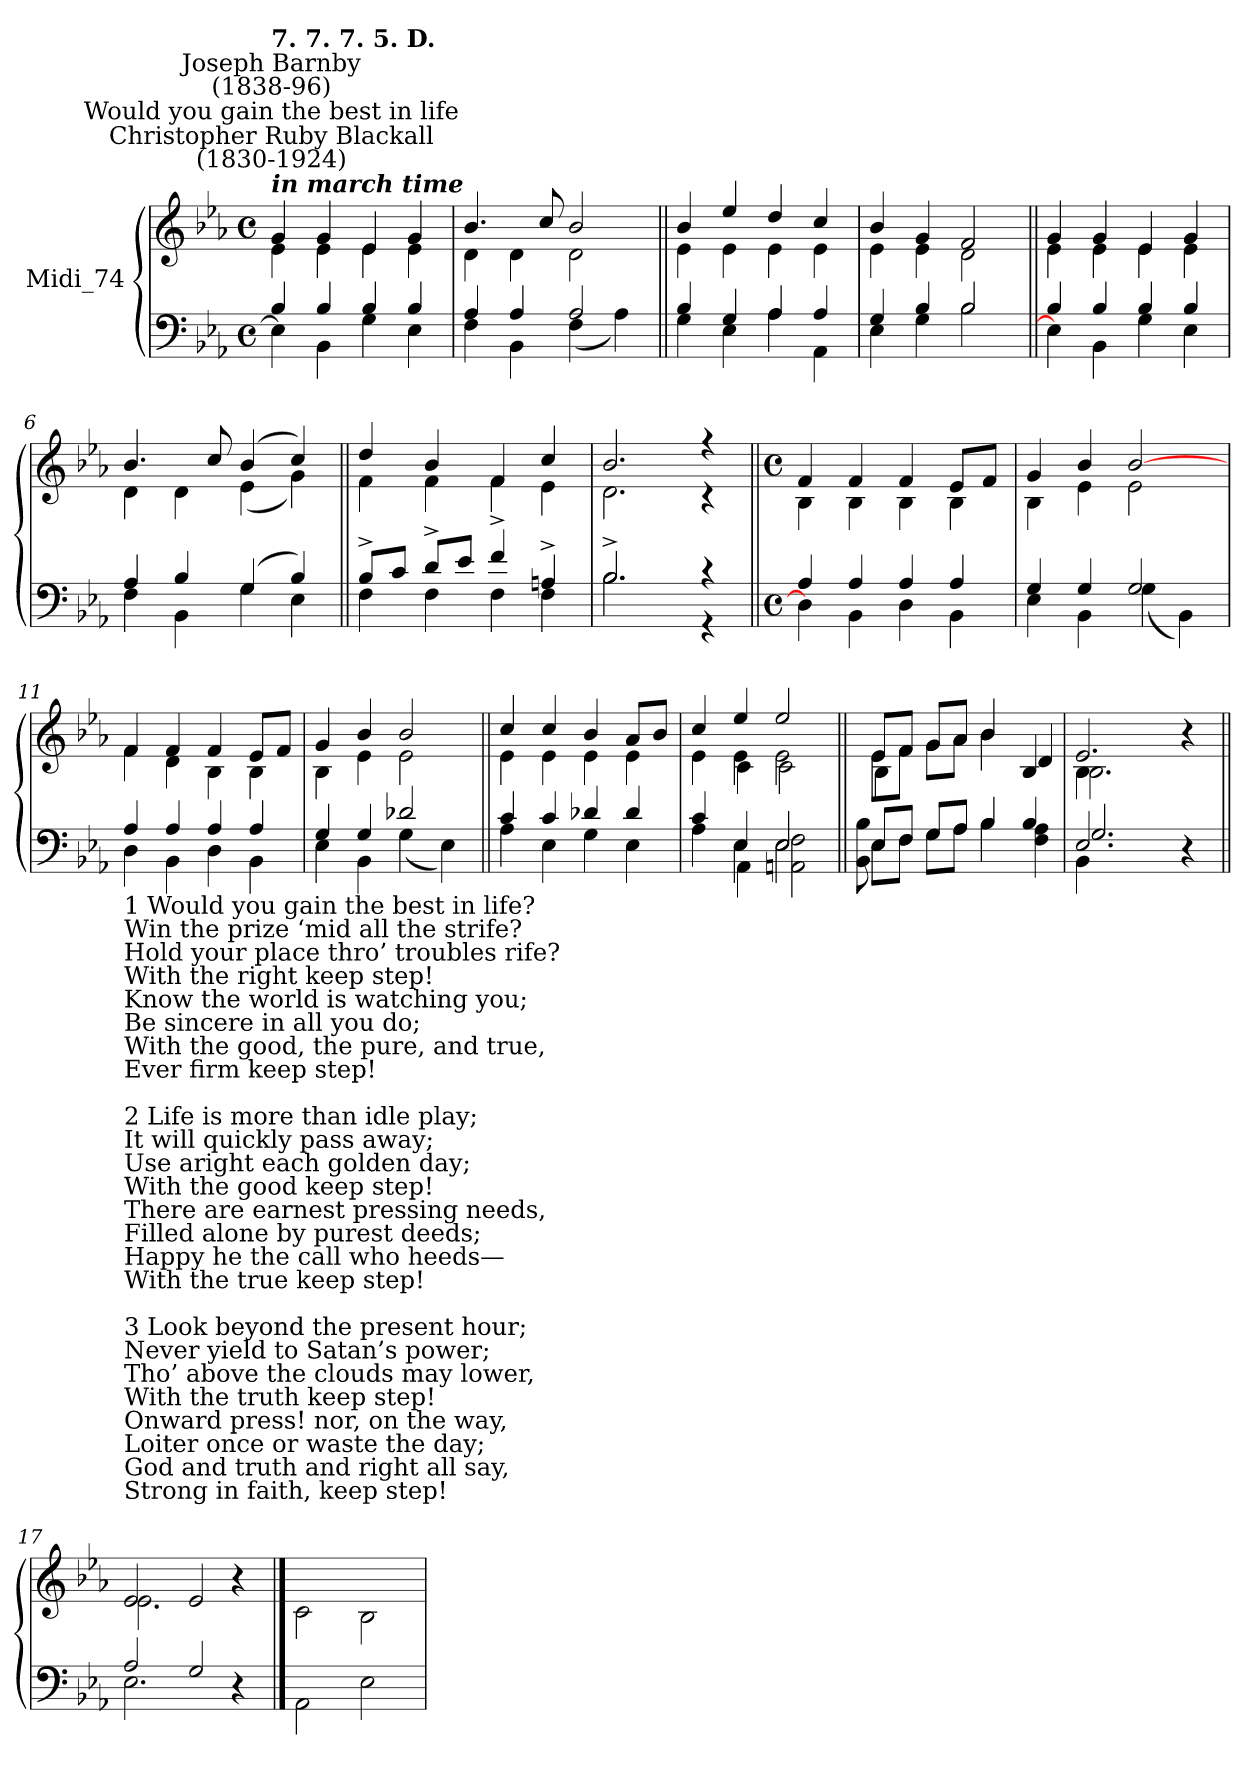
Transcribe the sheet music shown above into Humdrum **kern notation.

**kern	**kern
*part2	*part1
*staff2	*staff1
*I"Midi_74	*I"Midi_74
*clefF4	*clefG2
*k[b-e-a-]	*k[b-e-a-]
*E-:	*E-:
*M4/4	*M4/4
*met(c)	*met(c)
=1	=1
*^	*^
!	!	!LO:TX:a:Bi:t=in march time	!
!	!	!LO:TX:a:cj:t=Christopher Ruby Blackall\n(1830-1924)	!
!	!	!LO:TX:a:cj:t=Would you gain the best in life	!
!	!	!LO:TX:a:cj:t=Joseph Barnby\n(1838-96)	!
!	!	!LO:TX:a:B:t=7. 7. 7. 5. D.	!
4B-/	4E-\]	4g/	4e-\
4B-/	4BB-\	4g/	4e-\
4B-/	4G\	4e-/	4e-\
4B-/	4E-\	4g/	4e-\
=2	=2	=2	=2
4A-/	4F\	4.b-/	4d\
4A-/	4BB-\	.	4d\
.	.	8cc/	.
2A-/	(<4F\	2b-/	2d\
.	4A-\)	.	.
=3||	=3||	=3||	=3||
4B-/	4G\	4b-/	4e-\
4G/	4E-\	4ee-/	4e-\
4A-/	4A-\	4dd/	4e-\
4A-/	4AA-\	4cc/	4e-\
=4	=4	=4	=4
4G/	4E-\	4b-/	4e-\
4B-/	4G\	4g/	4e-\
2B-/	2B-\	2f/	2d\
=5||	=5||	=5||	=5||
4B-/	4E-\]	4g/	4e-\
4B-/	4BB-\	4g/	4e-\
4B-/	4G\	4e-/	4e-\
4B-/	4E-\	4g/	4e-\
=6	=6	=6	=6
4A-/	4F\	4.b-/	4d\
4B-/	4BB-\	.	4d\
.	.	8cc/	.
(>4G/	4G\	(>4b-/	(<4e-\
4B-/)	4E-\	4cc/)	4g\)
=7||	=7||	=7||	=7||
8B-^/L	4F\	4dd/	4f\
8c/J	.	.	.
8d^/L	4F\	4b-/	4f\
8e-/J	.	.	.
4f^/	4F\	4f/	4f\
4An^/	4F\	4cc/	4e-\
=8	=8	=8	=8
2.B-^/	2.B-\	2.b-/	2.d\
4r	4r	4r	4r
*v	*v	*	*
*	*v	*v
!!LO:LB:g=z
=9||	=9||
*M4/4	*M4/4
*met(c)	*met(c)
*^	*^
*	*^	*	*^
4A-/	4D\]	1ryy	4f/	4B-\	1ryy
4A-/	4BB-\	.	4f/	4B-\	.
4A-/	4D\	.	4f/	4B-\	.
4A-/	4BB-\	.	8e-/L	4B-\	.
.	.	.	8f/J	.	.
=10	=10	=10	=10	=10	=10
4G/	4E-\	1ryy	4g/	4B-\	1ryy
4G/	4BB-\	.	4b-/	4e-\	.
2G/	(4G\	.	[2b-/	2e-\	.
.	4BB-\)	.	.	.	.
=11	=11	=11	=11	=11	=11
!LO:TX:b:t=1 Would you gain the best in life?\nWin the prize ‘mid all the strife?\nHold your place thro’ troubles rife?\nWith the right keep step!\nKnow the world is watching you;\nBe sincere in all you do;\nWith the good, the pure, and true,\nEver firm keep step!\n\n2 Life is more than idle play;\nIt will quickly pass away;\nUse aright each golden day;\nWith the good keep step!\nThere are earnest pressing needs,\nFilled alone by purest deeds;\nHappy he the call who heeds—\nWith the true keep step! \n\n3 Look beyond the present hour;\nNever yield to Satan’s power;\nTho’ above the clouds may lower,\nWith the truth keep step!\nOnward press! nor, on the way,\nLoiter once or waste the day;\nGod and truth and right all say,\nStrong in faith, keep step!	!	!	!	!	!
4A-/	4D\	1ryy	4f/	4f\	1ryy
4A-/	4BB-\	.	4f/	4d\	.
4A-/	4D\	.	4f/	4B-\	.
4A-/	4BB-\	.	8e-/L	4B-\	.
.	.	.	8f/J	.	.
=12	=12	=12	=12	=12	=12
4G/	4E-\	1ryy	4g/	4B-\	1ryy
4G/	4BB-\	.	4b-/	4e-\	.
2d-X/	(<4G\	.	2b-/	2e-\	.
.	4E-\)	.	.	.	.
=13||	=13||	=13||	=13||	=13||	=13||
4c/	4A-\	1ryy	4cc/	4e-\	1ryy
4c/	4E-\	.	4cc/	4e-\	.
4d-X/	4G\	.	4b-/	4e-\	.
4d-/	4E-\	.	8a-/L	4e-\	.
.	.	.	8b-/J	.	.
=14	=14	=14	=14	=14	=14
4c/	4A-\	4ryy	4cc/	4e-\	4ryy
4E-/	4E-\	4AA-\	4ee-/	4e-\	4c\
2E-/	2E-\	2AAn\ 2F\	2ee-/	2e-\	2c\
=15||	=15||	=15||	=15||	=15||	=15||
8E-/L	8E-\L	8BB-\ 8B-\	8e-/L	8e-\L	4B-\
8F/J	8F\J	8ryy	8f/J	8f\J	.
8G/L	8G\L	4ryy	8g/L	8g\L	4ryy
8A-/J	8A-\J	.	8a-/J	8a-\J	.
4B-/	4B-\	4ryy	4b-/	4b-\	4ryy
4B-/	4ryy	4F\ 4A-\	4B-/	4ryy	4d/
=16	=16	=16	=16	=16	=16
2.E-/	4BB-\	2.G/	2.e-/	4B-\	2.B-\
.	2.ryy	.	.	2.ryy	.
4r	.	4ryy	4r	.	4ryy
=17||	=17||	=17||	=17||	=17||	=17||
2A-/	2.E-\	1ryy	2e-/	2.e-\	1ryy
2G/	.	.	2e-/	.	.
.	4r	.	.	4r	.
*v	*v	*v	*	*	*
*	*v	*v	*v
==18	==18
2AA-\	2c\
2E-\	2B-\
=	=
*-	*-
